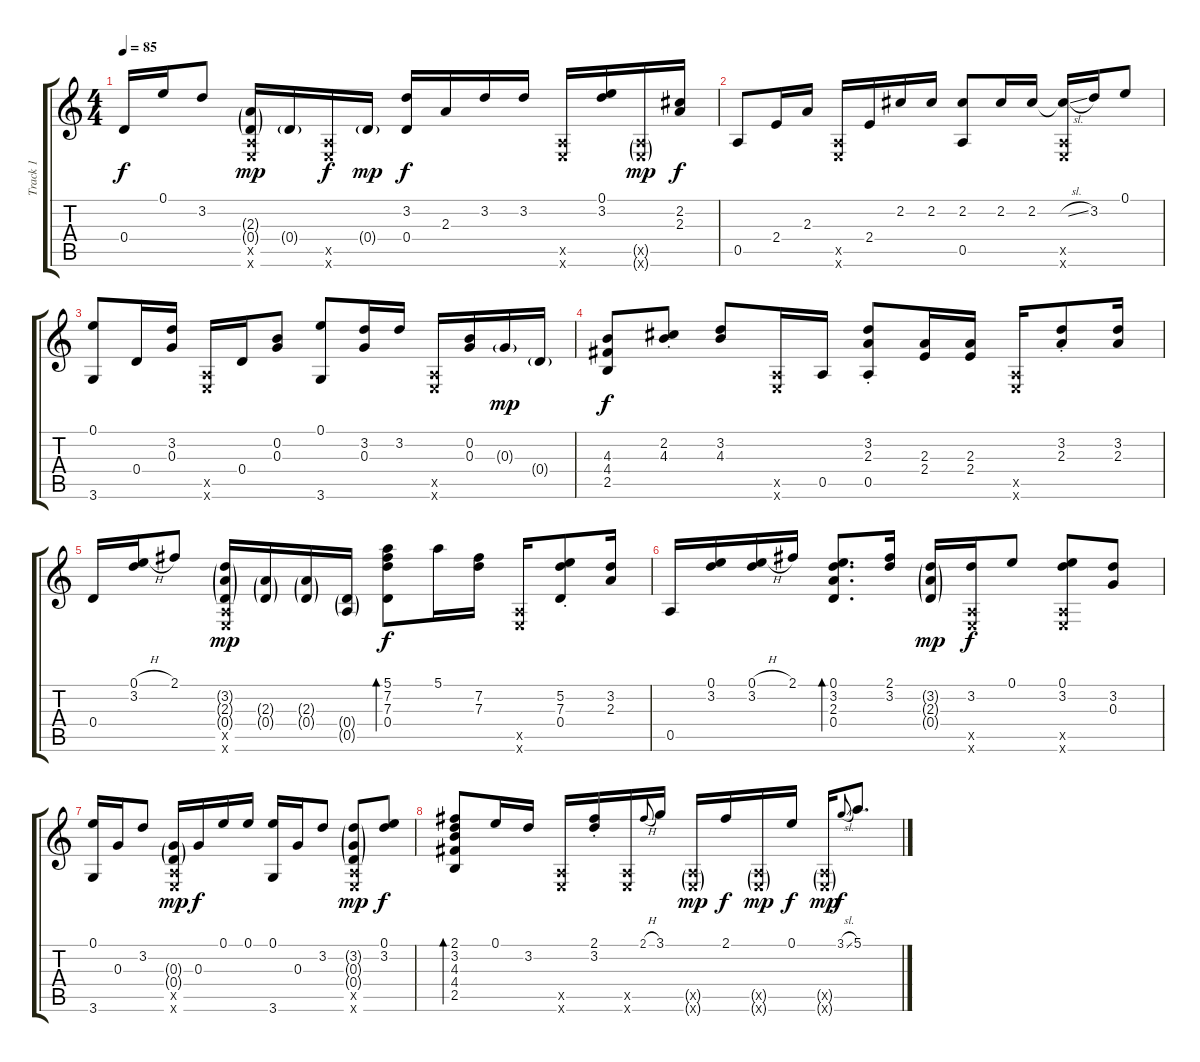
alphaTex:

\track ("Track 1" "Track 1") {instrument acousticguitarsteel}
\staff {score tabs}
\tuning (E4 B3 G3 D3 A2 E2) {hide}
\ts (4 4)
\tempo 85
\clef g2
\ks c
0.4.16{dy f} 0.1.16 3.2.8 (2.3{g} 0.4{g} 0.5{x} 0.6{x}).16{dy mp} 0.4{g}.16 (0.5{x} 0.6{x}).16{dy f} 0.4{g}.16{dy mp} (3.2 0.4).16{dy f} 2.3.16 3.2.16 3.2.16 (0.5{x} 0.6{x}).16 (0.1 3.2).16 (0.5{g x} 0.6{g x}).16{dy mp} (2.2 2.3).16{dy f} |
0.5.8 2.4.16 2.3.16 (0.5{x} 0.6{x}).16 2.4.16 2.2.16 2.2.16 (2.2 0.5).8 2.2.16 2.2.16 (2.2{sl t} 0.5{x} 0.6{x}).16 3.2.16 0.1.8 |
(0.1 3.6).8 0.4.16 (3.2 0.3).16 (0.5{x} 0.6{x}).16 0.4.16 (0.2 0.3).8 (0.1 3.6).8 (3.2 0.3).16 3.2.16 (0.5{x} 0.6{x}).16 (0.2 0.3).16 0.3{g}.16{dy mp} 0.4{g}.16 |
(4.3 4.4 2.5).8{dy f} (2.2{st} 4.3{st}).8 (3.2 4.3).8 (0.5{x} 0.6{x}).16 0.5.16 (3.2{st} 2.3{st} 0.5).8 (2.3 2.4).16 (2.3 2.4).16 (0.5{x} 0.6{x}).16 (3.2{st} 2.3{st}).8 (3.2 2.3).16 |
0.4.16 (0.1{h} 3.2).16 2.1.8 (3.2{g} 2.3{g} 0.4{g} 0.5{x} 0.6{x}).16{dy mp} (2.3{g} 0.4{g}).16 (2.3{g} 0.4{g}).16 (0.4{g} 0.5{g}).16 (5.1 7.2 7.3 0.4).8{bd 60 dy f} 5.1.16 (7.2 7.3).16 (0.5{x} 0.6{x}).16 (5.2{st} 7.3{st} 0.4{st}).8 (3.2 2.3).16 |
0.5.16 (0.1 3.2).16 (0.1{h} 3.2).16 2.1.16 (0.1 3.2 2.3 0.4).8{d bd 60} (2.1 3.2).16 (3.2{g} 2.3{g} 0.4{g}).16{dy mp} (3.2 0.5{x} 0.6{x}).16{dy f} 0.1.8 (0.1 3.2 0.5{x} 0.6{x}).8 (3.2 0.3).8 |
(0.1 3.6).16 0.3.16 3.2.8 (0.3{g} 0.4{g} 0.5{x} 0.6{x}).16{dy mp} 0.3.16{dy f} 0.1.16 0.1.16 (0.1 3.6).16 0.3.16 3.2.8 (3.2{g} 0.3{g} 0.4{g} 0.5{x} 0.6{x}).8{dy mp} (0.1 3.2).8{dy f} |
(2.1 3.2 4.3 4.4 2.5).8{bd 60} 0.1.16 3.2.16 (0.5{x} 0.6{x}).16 (2.1{st} 3.2{st}).16 (0.5{x} 0.6{x}).16 2.1{h}.8{gr onbeat} 3.1.16 (0.5{g x} 0.6{g x}).16{dy mp} 2.1.16{dy f} (0.5{g x} 0.6{g x}).16{dy mp} 0.1.16{dy f} (0.5{g x} 0.6{g x}).16{dy mp} 3.1{sl}.8{gr onbeat dy f} 5.1.8{d}
